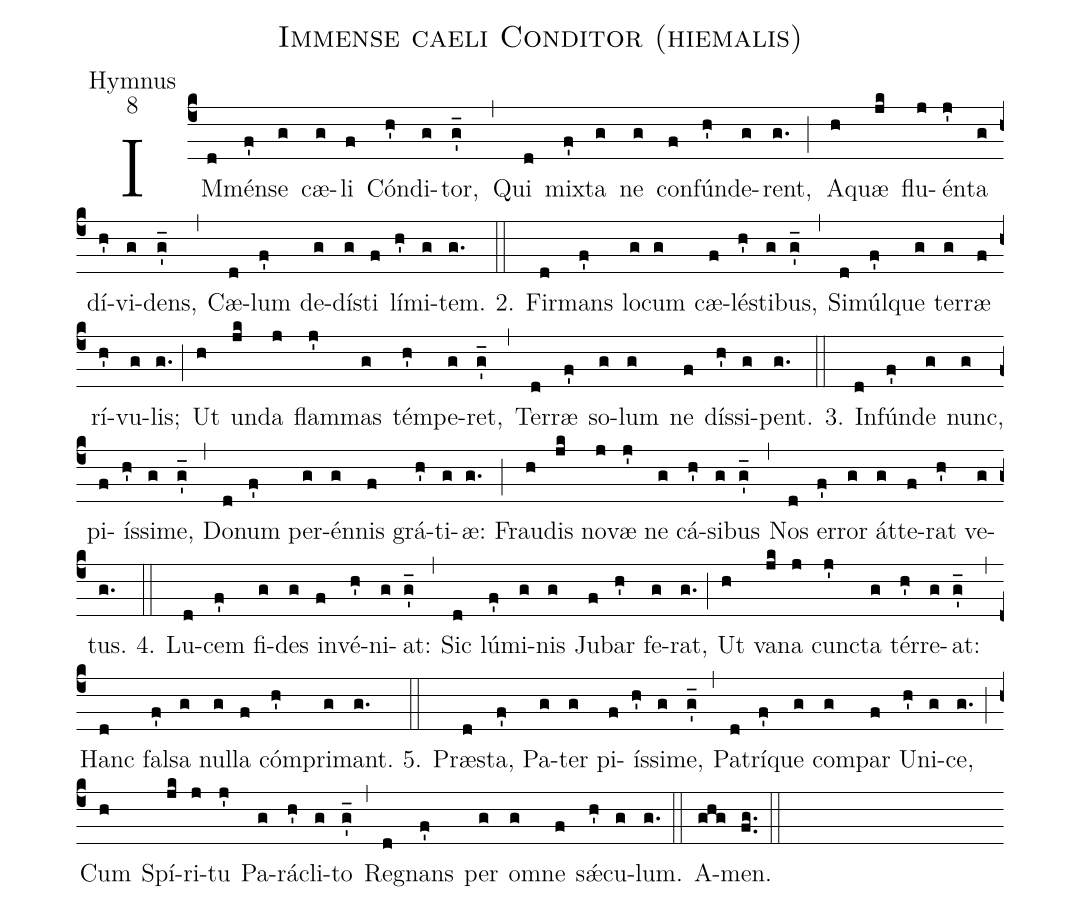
name:Immense caeli Conditor (hiemalis);
office-part:Hymnus;
mode:8;
%%
(c4)IM(d)mén(f')se(g) cæ(g)li(f) Cón(h')di(g)tor,(g'_) (,)Qui(d) mix(f')ta(g) ne(g) con(f)fún(h')de(g)rent,(g.) (;)A(h)quæ(jk) flu(j)én(j')ta(g) dí(h')vi(g)dens,(g'_) (,)Cæ(d)lum(f') de(g)dís(g)ti(f) lí(h')mi(g)tem.(g.) (::)
2. Fir(d)mans(f') lo(g)cum(g) cæ(f)lés(h')ti(g)bus,(g'_) (,)
Si(d)múl(f')que(g) ter(g)ræ(f) rí(h')vu(g)lis;(g.) (;)
Ut(h) un(jk)da(j) flam(j')mas(g) tém(h')pe(g)ret,(g'_) (,)
Ter(d)ræ(f') so(g)lum(g) ne(f) dís(h')si(g)pent.(g.) (::)

3. In(d)fún(f')de(g) nunc,(g) pi(f)ís(h')si(g)me,(g'_) (,)
Do(d)num(f') per(g)én(g)nis(f) grá(h')ti(g)æ:(g.) (;)
Frau(h)dis(jk) no(j)væ(j') ne(g) cá(h')si(g)bus(g'_) (,)
Nos(d) er(f')ror(g) át(g)te(f)rat(h') ve(g)tus.(g.) (::)

4. Lu(d)cem(f') fi(g)des(g) in(f)vé(h')ni(g)at:(g'_) (,)
Sic(d) lú(f')mi(g)nis(g) Ju(f)bar(h') fe(g)rat,(g.) (;)
Ut(h) va(jk)na(j) cunc(j')ta(g) tér(h')re(g)at:(g'_) (,)
Hanc(d) fal(f')sa(g) nul(g)la(f) cóm(h')pri(g)mant.(g.) (::)

5. Præ(d)sta,(f') Pa(g)ter(g) pi(f)ís(h')si(g)me,(g'_) (,)
Pa(d)trí(f')que(g) com(g)par(f) U(h')ni(g)ce,(g.) (;)
Cum(h) Spí(jk)ri(j)tu(j') Pa(g)rá(h')cli(g)to(g'_) (,)
Re(d)gnans(f') per(g) om(g)ne(f) sǽ(h')cu(g)lum.(g.) (::)
A(ghg)men.(fg..) (::)
